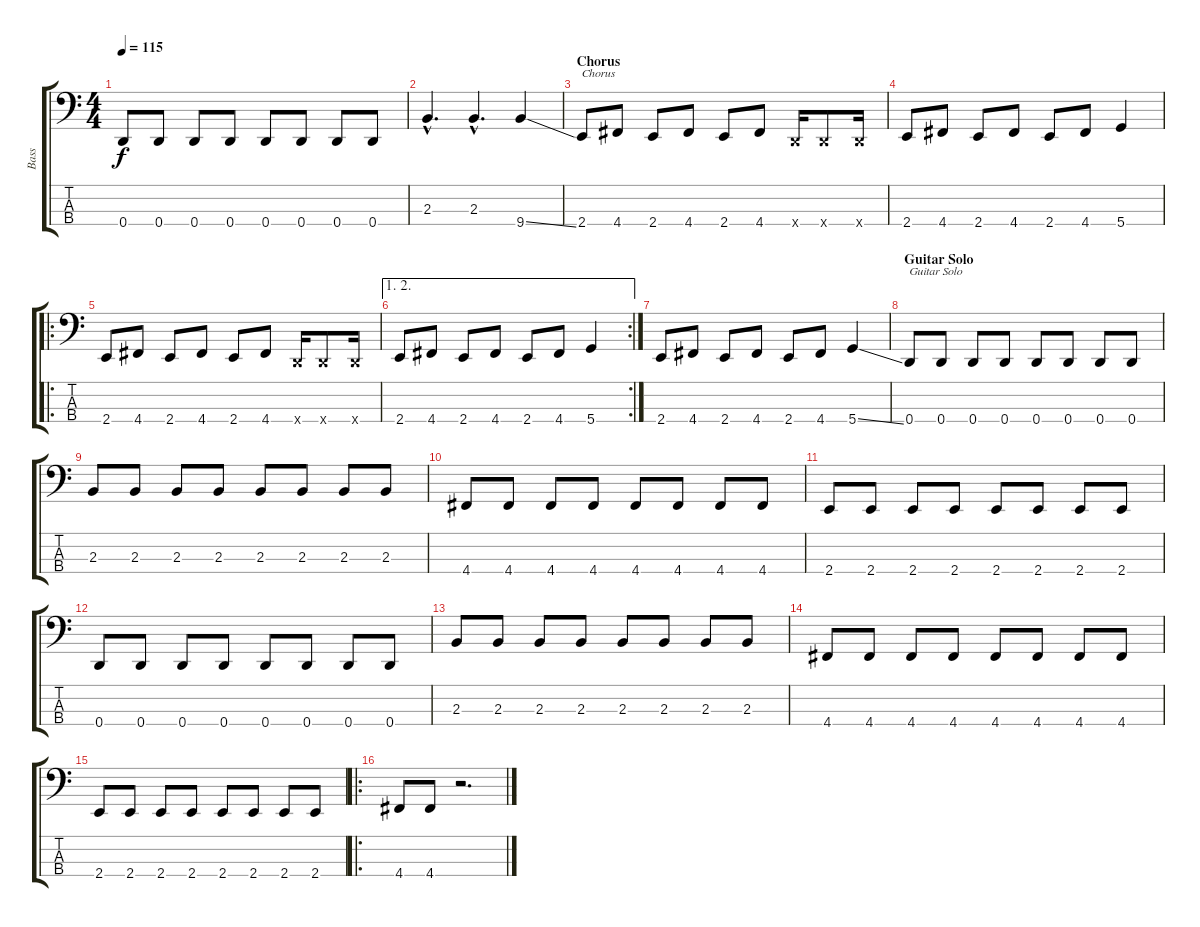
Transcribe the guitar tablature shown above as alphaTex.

\track ("Bass" "Bass") {instrument electricbassfinger}
\staff {score tabs}
\tuning (G2 D2 A1 D1) {hide}
\ts (4 4)
\tempo 115
\clef f4
\ks c
0.4.8{dy f} 0.4.8 0.4.8 0.4.8 0.4.8 0.4.8 0.4.8 0.4.8 |
2.3{hac}.4{d} 2.3{hac}.4{d} 9.4{ss}.4 |
\section ("" "Chorus")
2.4.8{txt "Chorus"} 4.4.8 2.4.8 4.4.8 2.4.8 4.4.8 0.4{x}.16 0.4{x}.8 0.4{x}.16 |
2.4.8 4.4.8 2.4.8 4.4.8 2.4.8 4.4.8 5.4.4 |
\ro
2.4.8 4.4.8 2.4.8 4.4.8 2.4.8 4.4.8 0.4{x}.16 0.4{x}.8 0.4{x}.16 |
\ae (1 2)
\rc 2
2.4.8 4.4.8 2.4.8 4.4.8 2.4.8 4.4.8 5.4.4 |
2.4.8 4.4.8 2.4.8 4.4.8 2.4.8 4.4.8 5.4{ss}.4 |
\section ("" "Guitar Solo")
0.4.8{txt "Guitar Solo"} 0.4.8 0.4.8 0.4.8 0.4.8 0.4.8 0.4.8 0.4.8 |
2.3.8 2.3.8 2.3.8 2.3.8 2.3.8 2.3.8 2.3.8 2.3.8 |
4.4.8 4.4.8 4.4.8 4.4.8 4.4.8 4.4.8 4.4.8 4.4.8 |
2.4.8 2.4.8 2.4.8 2.4.8 2.4.8 2.4.8 2.4.8 2.4.8 |
0.4.8 0.4.8 0.4.8 0.4.8 0.4.8 0.4.8 0.4.8 0.4.8 |
2.3.8 2.3.8 2.3.8 2.3.8 2.3.8 2.3.8 2.3.8 2.3.8 |
4.4.8 4.4.8 4.4.8 4.4.8 4.4.8 4.4.8 4.4.8 4.4.8 |
2.4.8 2.4.8 2.4.8 2.4.8 2.4.8 2.4.8 2.4.8 2.4.8 |
\ro
4.4.8 4.4.8 r.2{d}
